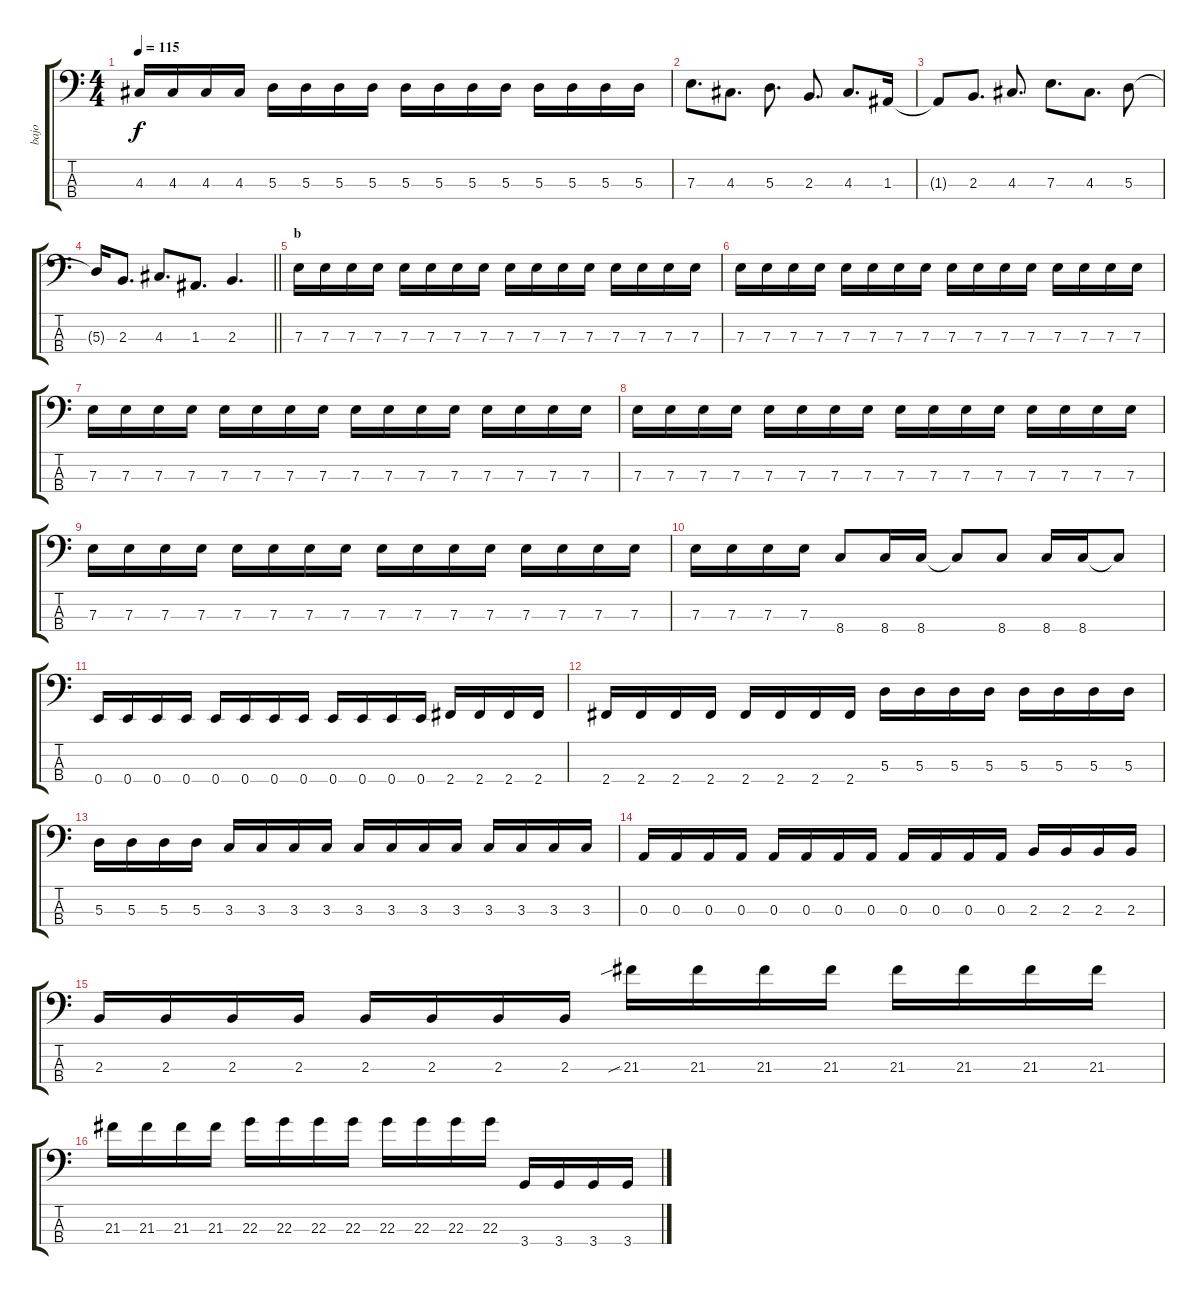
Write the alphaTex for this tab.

\track ("bajo" "bajo") {instrument electricbassfinger}
\staff {score tabs}
\tuning (G2 D2 A1 E1) {hide}
\ts (4 4)
\tempo 115
\clef f4
\ks c
4.3.16{dy f} 4.3.16 4.3.16 4.3.16 5.3.16 5.3.16 5.3.16 5.3.16 5.3.16 5.3.16 5.3.16 5.3.16 5.3.16 5.3.16 5.3.16 5.3.16 |
7.3.8{d} 4.3.8{d} 5.3.8{d} 2.3.8{d} 4.3.8{d} 1.3.16 |
1.3{t}.8 2.3.8{d} 4.3.8{d} 7.3.8{d} 4.3.8{d} 5.3.8 |
\barLineRight lightlight
5.3{t}.16 2.3.8{d} 4.3.8{d} 1.3.8{d} 2.3.4{d} |
\section ("" "b")
7.3.16 7.3.16 7.3.16 7.3.16 7.3.16 7.3.16 7.3.16 7.3.16 7.3.16 7.3.16 7.3.16 7.3.16 7.3.16 7.3.16 7.3.16 7.3.16 |
7.3.16 7.3.16 7.3.16 7.3.16 7.3.16 7.3.16 7.3.16 7.3.16 7.3.16 7.3.16 7.3.16 7.3.16 7.3.16 7.3.16 7.3.16 7.3.16 |
7.3.16 7.3.16 7.3.16 7.3.16 7.3.16 7.3.16 7.3.16 7.3.16 7.3.16 7.3.16 7.3.16 7.3.16 7.3.16 7.3.16 7.3.16 7.3.16 |
7.3.16 7.3.16 7.3.16 7.3.16 7.3.16 7.3.16 7.3.16 7.3.16 7.3.16 7.3.16 7.3.16 7.3.16 7.3.16 7.3.16 7.3.16 7.3.16 |
7.3.16 7.3.16 7.3.16 7.3.16 7.3.16 7.3.16 7.3.16 7.3.16 7.3.16 7.3.16 7.3.16 7.3.16 7.3.16 7.3.16 7.3.16 7.3.16 |
7.3.16 7.3.16 7.3.16 7.3.16 8.4.8 8.4.16 8.4.16 8.4{t}.8 8.4.8 8.4.16 8.4.16 8.4{t}.8 |
0.4.16 0.4.16 0.4.16 0.4.16 0.4.16 0.4.16 0.4.16 0.4.16 0.4.16 0.4.16 0.4.16 0.4.16 2.4.16 2.4.16 2.4.16 2.4.16 |
2.4.16 2.4.16 2.4.16 2.4.16 2.4.16 2.4.16 2.4.16 2.4.16 5.3.16 5.3.16 5.3.16 5.3.16 5.3.16 5.3.16 5.3.16 5.3.16 |
5.3.16 5.3.16 5.3.16 5.3.16 3.3.16 3.3.16 3.3.16 3.3.16 3.3.16 3.3.16 3.3.16 3.3.16 3.3.16 3.3.16 3.3.16 3.3.16 |
0.3.16 0.3.16 0.3.16 0.3.16 0.3.16 0.3.16 0.3.16 0.3.16 0.3.16 0.3.16 0.3.16 0.3.16 2.3.16 2.3.16 2.3.16 2.3.16 |
2.3.16 2.3.16 2.3.16 2.3.16 2.3.16 2.3.16 2.3.16 2.3.16 21.3{sib}.16 21.3.16 21.3.16 21.3.16 21.3.16 21.3.16 21.3.16 21.3.16 |
21.3.16 21.3.16 21.3.16 21.3.16 22.3.16 22.3.16 22.3.16 22.3.16 22.3.16 22.3.16 22.3.16 22.3.16 3.4.16 3.4.16 3.4.16 3.4.16
